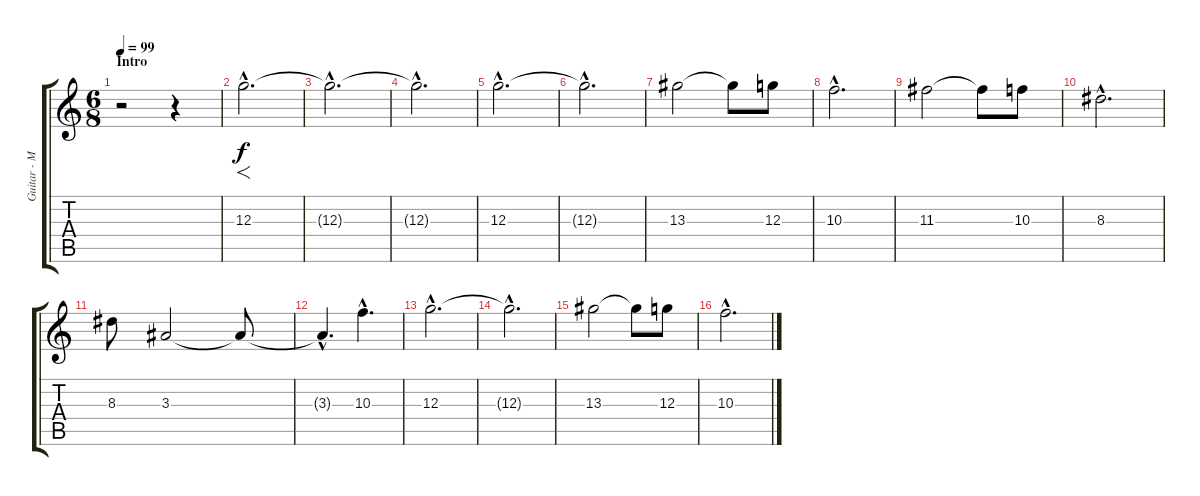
\track ("Guitar - Mikael Åkerfeldt" "Guitar - M") {instrument overdrivenguitar}
\staff {score tabs}
\tuning (E4 B3 G3 D3 A2 E2) {hide}
\ts (6 8)
\section ("" "Intro")
\tempo 99
\clef g2
\ks c
r.2{dy f instrument overdrivenguitar} r.4 |
12.3{hac}.2{f d} |
12.3{hac t}.2{d} |
12.3{hac t}.2{d} |
12.3{hac}.2{d} |
12.3{hac t}.2{d} |
13.3.2 13.3{t}.8 12.3.8 |
10.3{hac}.2{d} |
11.3.2 11.3{t}.8 10.3.8 |
8.3{hac}.2{d} |
8.3.8 3.3.2 3.3{t}.8 |
3.3{hac t}.4{d} 10.3{hac}.4{d} |
12.3{hac}.2{d} |
12.3{hac t}.2{d} |
13.3.2 13.3{t}.8 12.3.8 |
10.3{hac}.2{d}
